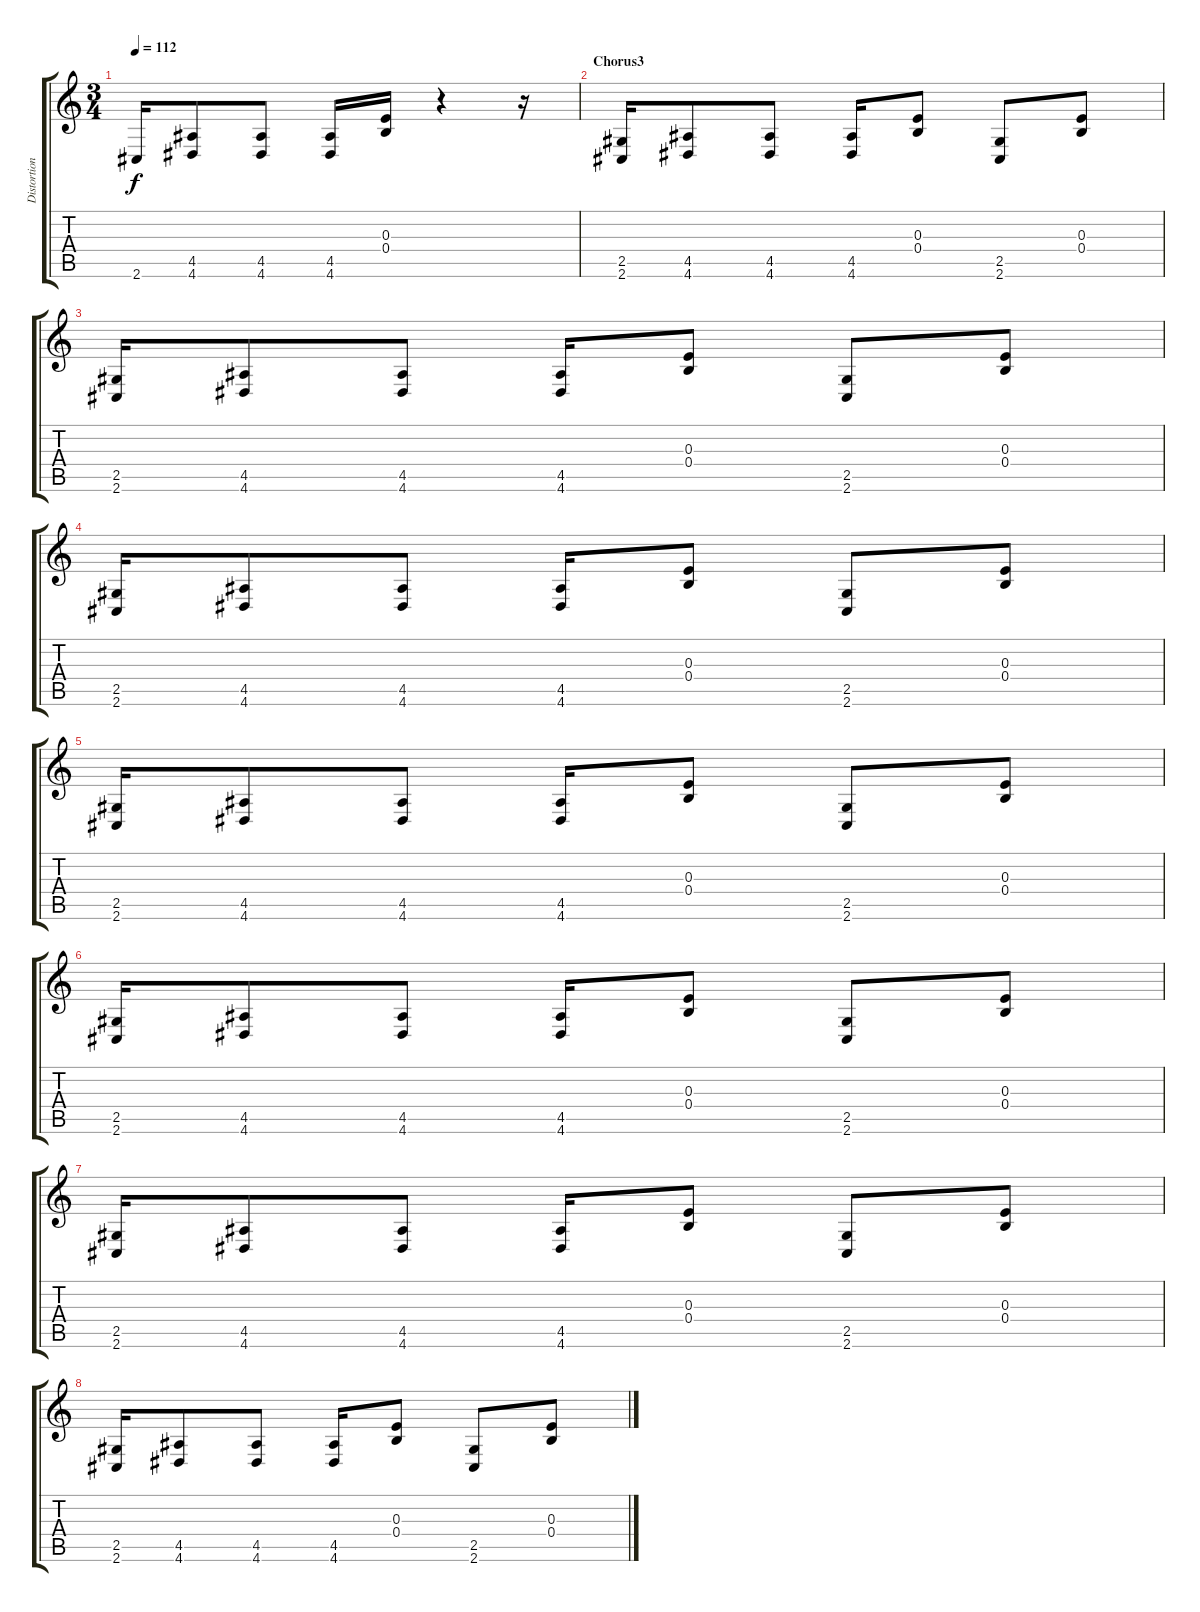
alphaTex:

\track ("Distortion Guitar1" "Distortion") {instrument distortionguitar}
\staff {score tabs}
\tuning (Db4 Ab3 E3 B2 Gb2 B1) {hide}
\ts (3 4)
\tempo 112
\clef g2
\ks c
2.6.16{dy f} (4.5 4.6).8 (4.5 4.6).8 (4.5 4.6).16 (0.3 0.4).16 r.4 r.16 |
\section ("" "Chorus3")
(2.5 2.6).16 (4.5 4.6).8 (4.5 4.6).8 (4.5 4.6).16 (0.3 0.4).8 (2.5 2.6).8 (0.3 0.4).8 |
(2.5 2.6).16 (4.5 4.6).8 (4.5 4.6).8 (4.5 4.6).16 (0.3 0.4).8 (2.5 2.6).8 (0.3 0.4).8 |
(2.5 2.6).16 (4.5 4.6).8 (4.5 4.6).8 (4.5 4.6).16 (0.3 0.4).8 (2.5 2.6).8 (0.3 0.4).8 |
(2.5 2.6).16 (4.5 4.6).8 (4.5 4.6).8 (4.5 4.6).16 (0.3 0.4).8 (2.5 2.6).8 (0.3 0.4).8 |
(2.5 2.6).16 (4.5 4.6).8 (4.5 4.6).8 (4.5 4.6).16 (0.3 0.4).8 (2.5 2.6).8 (0.3 0.4).8 |
(2.5 2.6).16 (4.5 4.6).8 (4.5 4.6).8 (4.5 4.6).16 (0.3 0.4).8 (2.5 2.6).8 (0.3 0.4).8 |
(2.5 2.6).16 (4.5 4.6).8 (4.5 4.6).8 (4.5 4.6).16 (0.3 0.4).8 (2.5 2.6).8 (0.3 0.4).8
